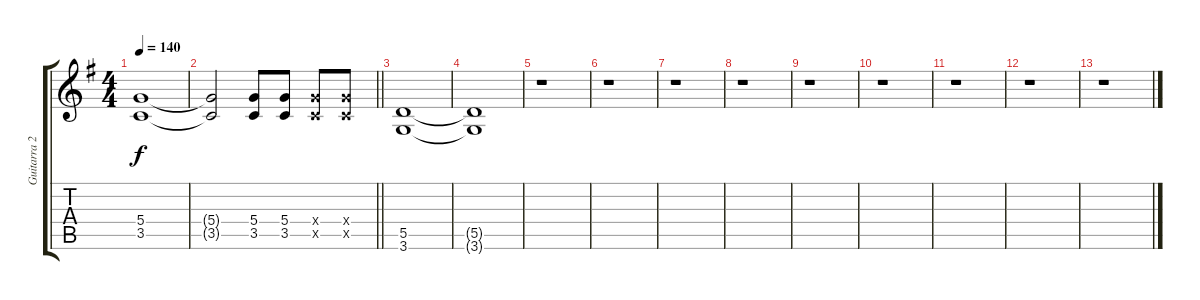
\track ("Guitarra 2" "Guitarra 2") {instrument distortionguitar}
\staff {score tabs}
\tuning (E4 B3 G3 D3 A2 E2) {hide}
\ts (4 4)
\tempo 140
\clef g2
\ks g
(5.4 3.5).1{dy f} |
\barLineRight lightlight
(5.4{t} 3.5{t}).2 (5.4 3.5).8 (5.4 3.5).8 (5.4{x} 3.5{x}).8 (5.4{x} 3.5{x}).8 |
(5.5 3.6).1{volume 4} |
(5.5{t} 3.6{t}).1 |
r.1 |
r.1 |
r.1 |
r.1 |
r.1 |
r.1 |
r.1 |
r.1 |
r.1
